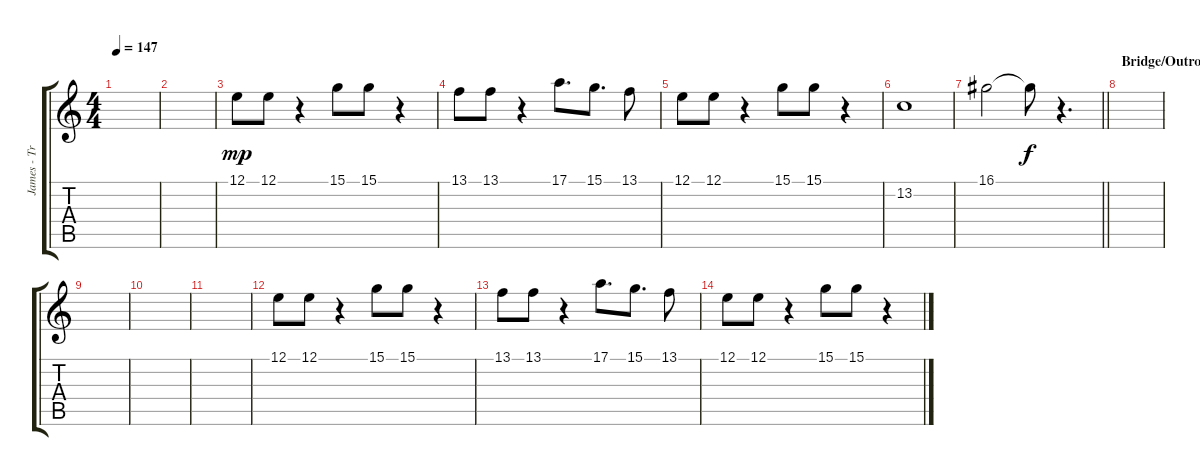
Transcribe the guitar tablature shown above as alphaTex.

\track ("James - Trumpet" "James - Tr") {instrument trumpet}
\staff {score tabs}
\tuning (E4 B3 G3 D3 A2 E2) {hide}
\ts (4 4)
\tempo 147
\clef g2
\ks c
|
|
12.1.8{dy mp} 12.1.8 r.4 15.1.8 15.1.8 r.4 |
13.1.8 13.1.8 r.4 17.1.8{d} 15.1.8{d} 13.1.8 |
12.1.8 12.1.8 r.4 15.1.8 15.1.8 r.4 |
13.2.1 |
\barLineRight lightlight
16.1.2 16.1{t}.8{dy f} r.4{d} |
\section ("" "Bridge/Outro")
|
|
|
|
12.1.8 12.1.8 r.4 15.1.8 15.1.8 r.4 |
13.1.8 13.1.8 r.4 17.1.8{d} 15.1.8{d} 13.1.8 |
12.1.8 12.1.8 r.4 15.1.8 15.1.8 r.4
